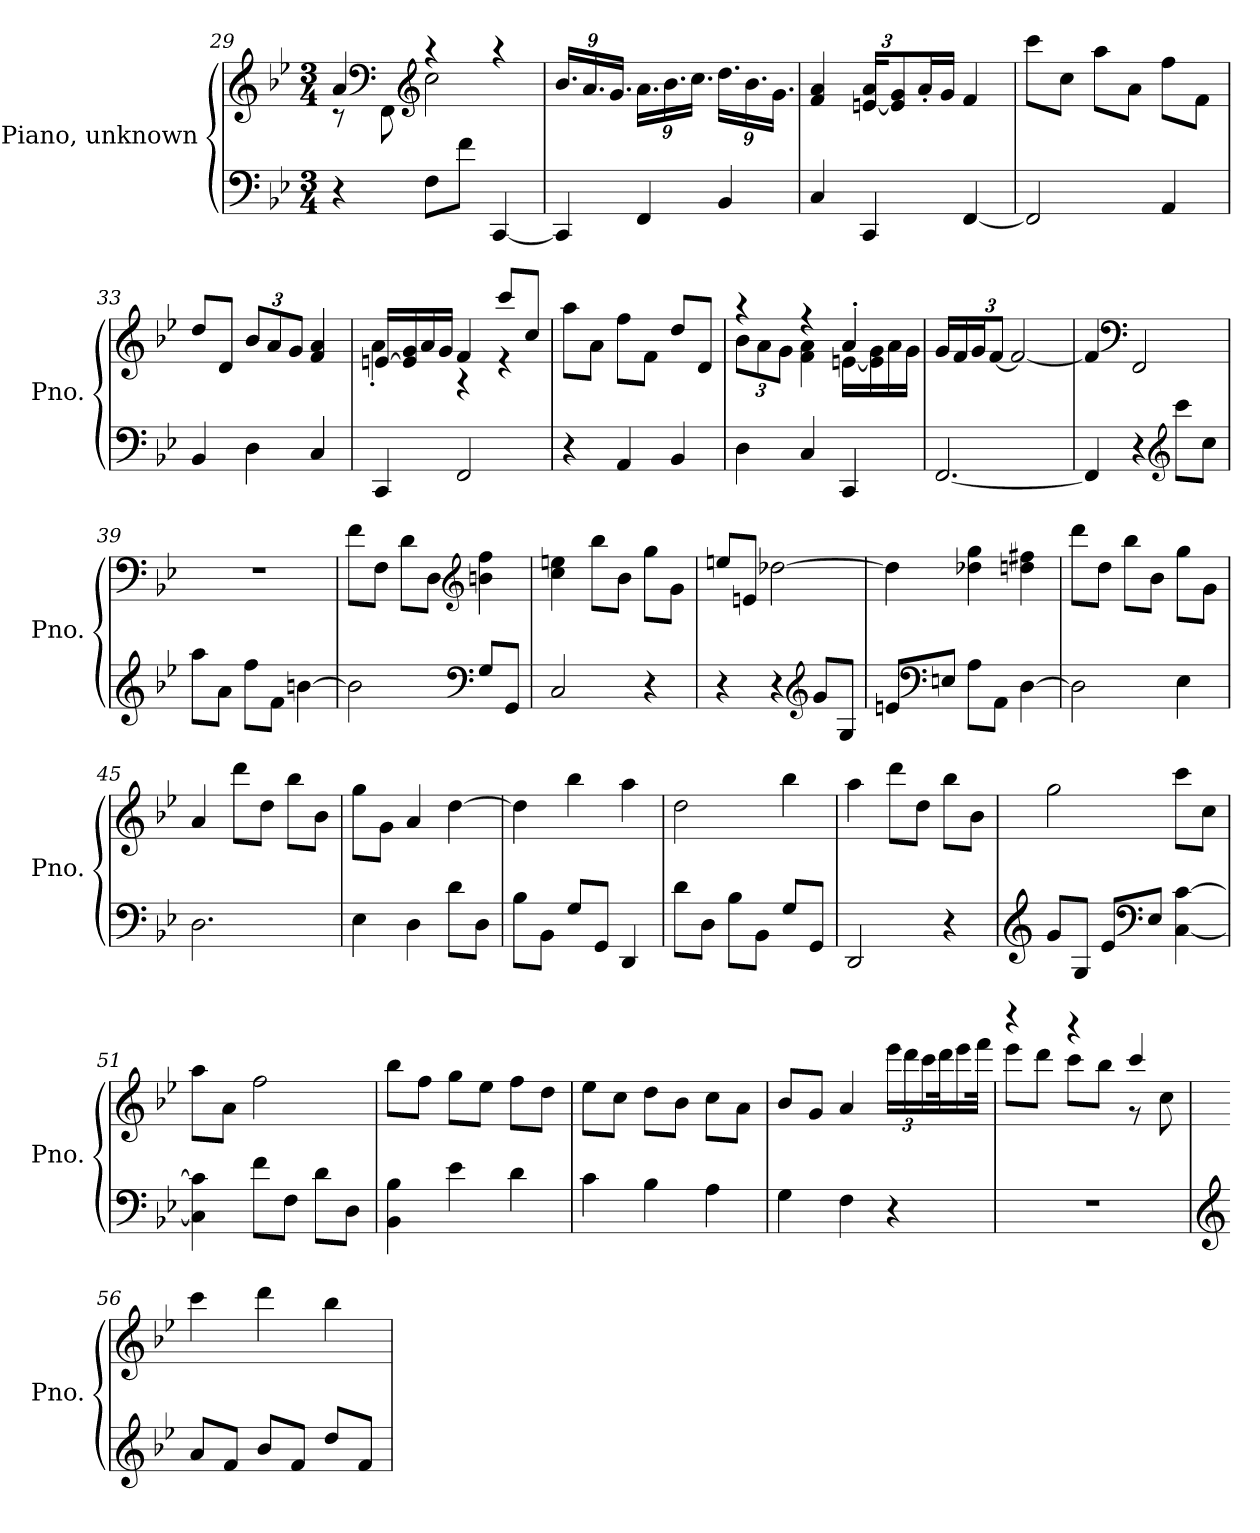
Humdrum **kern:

**kern	**kern
*part1	*part1
*staff2	*staff1
*I"Piano, unknown	*
*I'Pno.	*
!!LO:PB:g=z
*clefF4	*clefG2
*k[b-e-]	*k[b-e-]
*M3/4	*M3/4
=29	=29
*	*^
4r	4a/	8r
*	*clefF4	*
.	.	8FF\
*	*clefG2	*
8F\L	4r	2cc\
8f\J	.	.
[4CC/	4r	.
*	*v	*v
=30	=30
*	*Xbrackettup
4CC/]	18.b-/LL
.	18.a/
.	18.g/JJ
4FF/	18.a\LL
.	18.b-\
.	18.cc\JJ
4BB-/	18.dd\LL
.	18.b-\
.	18.g\JJ
=31	=31
4C/	4f/ 4a/
4CC/	[24en/ 24a/KL
.	12e/] 12g/
.	16a'/L
.	16g/JJ
[4FF/	4f/
=32	=32
2FF/]	8ccc\L
.	8cc\J
.	8aa\L
.	8a\J
4AA/	8ff\L
.	8f\J
=33	=33
4BB-/	8dd/L
.	8d/J
4D\	12b-/L
.	12a/
.	12g/J
4C/	4f/ 4a/
!!LO:LB:g=z
=34	=34
*	*^
4CC/	[16en/LL	4a'\
.	16e/] 16g/	.
.	16a/	.
.	16g/JJ	.
2FF/	4f/	4r
.	8ccc/L	4r
.	8cc/J	.
*	*v	*v
=35	=35
4r	8aa\L
.	8a\J
4AA/	8ff\L
.	8f\J
4BB-/	8dd/L
.	8d/J
=36	=36
*	*^
4D\	4r	12b-\L
.	.	12a\
.	.	12g\J
4C/	4r	4f\ 4a\
4CC/	4a'/	[16en\LL
.	.	16e\] 16g\
.	.	16a\
.	.	16g\JJ
*	*v	*v
=37	=37
[2.FF/	16g/LL
.	16f/
.	24g/J
.	[12f/J
.	2f/_
=38	=38
4FF/]	4f/]
*	*clefF4
4r	2FF/
*clefG2	*
8ccc\L	.
8cc\J	.
!!LO:LB:g=z
=39	=39
8aa\L	2.r
8a\J	.
8ff\L	.
8f\J	.
[4bn\	.
=40	=40
2b\]	8f\L
.	8F\J
.	8d\L
.	8D\J
*clefF4	*clefG2
8G/L	4bn\ 4ff\
8GG/J	.
=41	=41
2C/	4cc\ 4een\
.	8bb-\L
.	8b-\J
4r	8gg\L
.	8g\J
=42	=42
4r	8een/L
.	8en/J
4r	[2dd-X\
*clefG2	*
8g/L	.
8G/J	.
=43	=43
8en/L	4dd-\]
*clefF4	*
8En/J	.
8A\L	4dd-X\ 4gg\
8AA\J	.
[4D\	4ddn\ 4ff#X\
!!LO:LB:g=z
=44	=44
2D\]	8ddd\L
.	8dd\J
.	8bb-\L
.	8b-\J
4E-\	8gg\L
.	8g\J
=45	=45
2.D\	4a/
.	8ddd\L
.	8dd\J
.	8bb-\L
.	8b-\J
=46	=46
4E-\	8gg\L
.	8g\J
4D\	4a/
8d\L	[4dd\
8D\J	.
=47	=47
8B-\L	4dd\]
8BB-\J	.
8G/L	4bb-\
8GG/J	.
4DD/	4aa\
=48	=48
8d\L	2dd\
8D\J	.
8B-\L	.
8BB-\J	.
8G/L	4bb-\
8GG/J	.
=49	=49
2DD/	4aa\
.	8ddd\L
.	8dd\J
4r	8bb-\L
.	8b-\J
!!LO:LB:g=z
=50	=50
*clefG2	*
8g/L	2gg\
8G/J	.
8e-/L	.
*clefF4	*
8E-/J	.
[4C\ [4c\	8ccc\L
.	8cc\J
=51	=51
4C\] 4c\]	8aa\L
.	8a\J
8f\L	2ff\
8F\J	.
8d\L	.
8D\J	.
=52	=52
4BB-\ 4B-\	8bb-\L
.	8ff\J
4e-\	8gg\L
.	8ee-\J
4d\	8ff\L
.	8dd\J
=53	=53
4c\	8ee-\L
.	8cc\J
4B-\	8dd\L
.	8b-\J
4A\	8cc\L
.	8a\J
=54	=54
4G\	8b-/L
.	8g/J
4F\	4a/
4r	24eee-\LL
.	24ddd\
.	24ccc\
.	32ddd\K
.	16eee-\
.	32fff\JJk
!!LO:LB:g=z
=55	=55
*	*^
2.r	4r	8eee-\L
.	.	8ddd\J
.	4r	8ccc\L
.	.	8bb-\J
.	4ccc/	8r
.	.	8cc\
*	*v	*v
=56	=56
*clefG2	*
8a/L	4ccc\
8f/J	.
8b-/L	4ddd\
8f/J	.
8dd/L	4bb-\
8f/J	.
=	=
*-	*-
